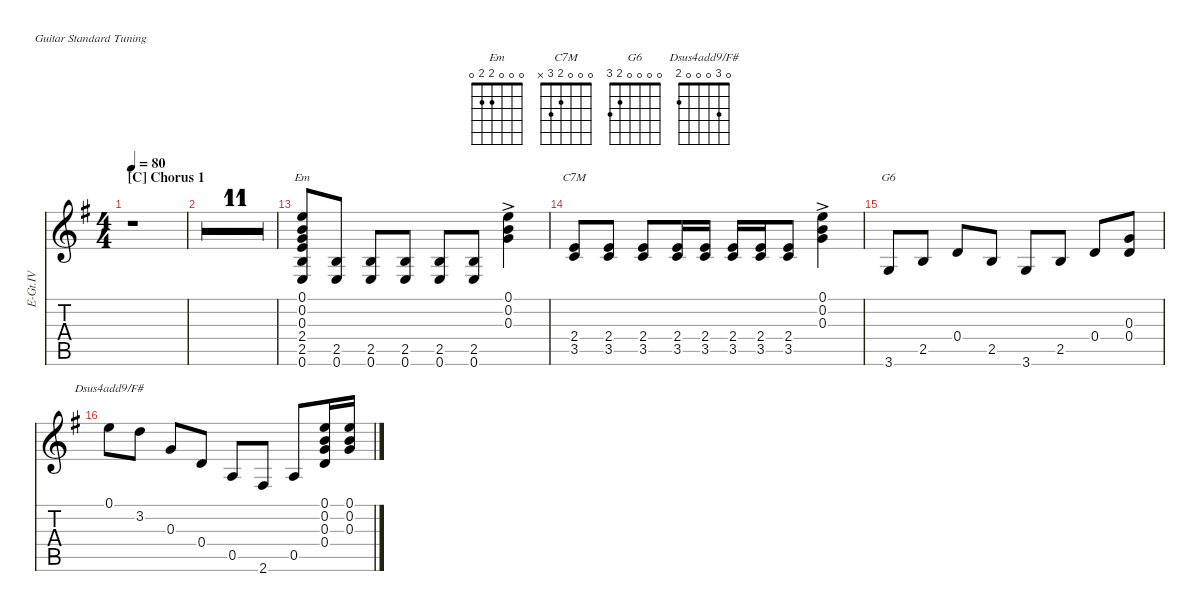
\hideDynamics
\bracketExtendMode nobrackets
\otherSystemsTrackNameOrientation horizontal
\track ("E.Guitar IV" "E-Gt.IV") {defaultSystemsLayout 4 multiBarRest instrument distortionguitar}
\staff {score tabs}
\tuning (E4 B3 G3 D3 A2 E2)
\chord ("Em" 0 0 0 2 2 0)
\chord ("C7M" 0 0 0 2 3 x)
\chord ("G6" 0 0 0 0 2 3)
\chord ("Dsus4add9/F#" 0 3 0 0 0 2)
\ts (4 4)
\section ("C" "Chorus 1")
\tempo 80
\clef g2
\ks g
r.1{dy mf beam Down} |
r.1{beam Down} |
r.1{beam Down} |
r.1{beam Down} |
r.1{beam Down} |
r.1{beam Down} |
r.1{beam Down} |
r.1{beam Down} |
r.1{beam Down} |
r.1{beam Down} |
r.1{beam Down} |
\barLineRight lightlight
r.1{beam Down} |
(0.6{acc forcenatural} 2.5{acc forcenatural} 2.4{acc forcenatural} 0.3{acc forcenatural} 0.2{acc forcenatural} 0.1{acc forcenatural}).8{ch "Em" beam Up} (0.6{acc forcenatural} 2.5{acc forcenatural}).8{beam Up} (2.5{acc forcenatural} 0.6{acc forcenatural}).8{beam Up} (2.5{acc forcenatural} 0.6{acc forcenatural}).8{beam Up} (2.5{acc forcenatural} 0.6{acc forcenatural}).8{beam Up} (2.5{acc forcenatural} 0.6{acc forcenatural}).8{beam Up} (0.1{ac acc forcenatural} 0.2{ac acc forcenatural} 0.3{ac acc forcenatural}).4{beam Down} |
(3.5{acc forcenatural} 2.4{acc forcenatural}).8{ch "C7M" beam Up} (3.5{acc forcenatural} 2.4{acc forcenatural}).8{beam Up} (2.4{acc forcenatural} 3.5{acc forcenatural}).8{beam Up} (2.4{acc forcenatural} 3.5{acc forcenatural}).16{beam Up} (2.4{acc forcenatural} 3.5{acc forcenatural}).16{beam Up} (2.4{acc forcenatural} 3.5{acc forcenatural}).16{beam Up} (3.5{acc forcenatural} 2.4{acc forcenatural}).16{beam Up} (3.5{acc forcenatural} 2.4{acc forcenatural}).8{beam Up} (0.1{ac acc forcenatural} 0.2{ac acc forcenatural} 0.3{ac acc forcenatural}).4{beam Down} |
3.6{acc forcenatural}.8{ch "G6" beam Up} 2.5{acc forcenatural}.8{beam Up} 0.4{acc forcenatural}.8{beam Up} 2.5{acc forcenatural}.8{beam Up} 3.6{acc forcenatural}.8{beam Up} 2.5{acc forcenatural}.8{beam Up} 0.4{acc forcenatural}.8{beam Up} (0.4{acc forcenatural} 0.3{acc forcenatural}).8{beam Up} |
0.1{acc forcenatural}.8{ch "Dsus4add9/F#" beam Down} 3.2{acc forcenatural}.8{beam Down} 0.3{acc forcenatural}.8{beam Up} 0.4{acc forcenatural}.8{beam Up} 0.5{acc forcenatural}.8{beam Up} 2.6{acc #}.8{beam Up} 0.5{acc forcenatural}.8{beam Up} (0.4{acc forcenatural} 0.3{acc forcenatural} 0.2{acc forcenatural} 0.1{acc forcenatural}).16{beam Up} (0.1{acc forcenatural} 0.2{acc forcenatural} 0.3{acc forcenatural}).16{beam Up}
